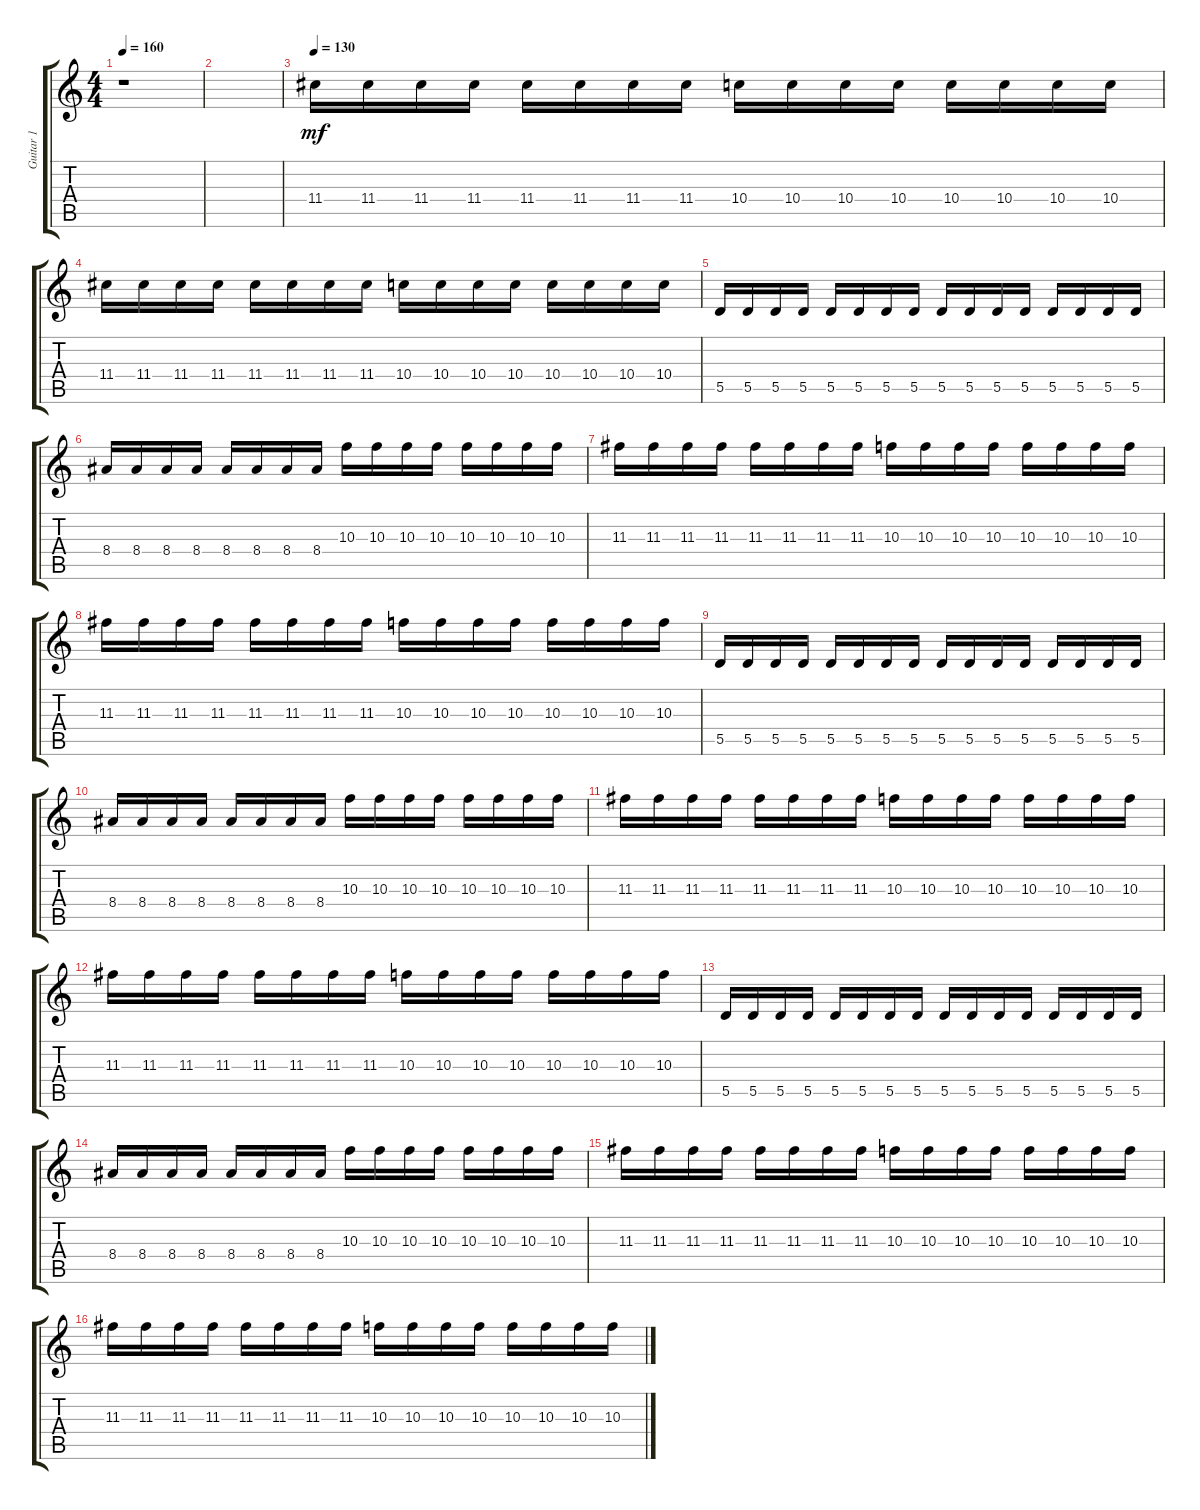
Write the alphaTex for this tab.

\track ("Guitar 1" "Guitar 1") {instrument overdrivenguitar}
\staff {score tabs}
\tuning (E4 B3 G3 D3 A2 E2) {hide}
\ts (4 4)
\tempo 160
\clef g2
\ks c
r.1{dy mf} |
|
\tempo 130
11.4.16 11.4.16 11.4.16 11.4.16 11.4.16 11.4.16 11.4.16 11.4.16 10.4.16 10.4.16 10.4.16 10.4.16 10.4.16 10.4.16 10.4.16 10.4.16 |
11.4.16 11.4.16 11.4.16 11.4.16 11.4.16 11.4.16 11.4.16 11.4.16 10.4.16 10.4.16 10.4.16 10.4.16 10.4.16 10.4.16 10.4.16 10.4.16 |
5.5.16 5.5.16 5.5.16 5.5.16 5.5.16 5.5.16 5.5.16 5.5.16 5.5.16 5.5.16 5.5.16 5.5.16 5.5.16 5.5.16 5.5.16 5.5.16 |
8.4.16 8.4.16 8.4.16 8.4.16 8.4.16 8.4.16 8.4.16 8.4.16 10.3.16 10.3.16 10.3.16 10.3.16 10.3.16 10.3.16 10.3.16 10.3.16 |
11.3.16 11.3.16 11.3.16 11.3.16 11.3.16 11.3.16 11.3.16 11.3.16 10.3.16 10.3.16 10.3.16 10.3.16 10.3.16 10.3.16 10.3.16 10.3.16 |
11.3.16 11.3.16 11.3.16 11.3.16 11.3.16 11.3.16 11.3.16 11.3.16 10.3.16 10.3.16 10.3.16 10.3.16 10.3.16 10.3.16 10.3.16 10.3.16 |
5.5.16 5.5.16 5.5.16 5.5.16 5.5.16 5.5.16 5.5.16 5.5.16 5.5.16 5.5.16 5.5.16 5.5.16 5.5.16 5.5.16 5.5.16 5.5.16 |
8.4.16 8.4.16 8.4.16 8.4.16 8.4.16 8.4.16 8.4.16 8.4.16 10.3.16 10.3.16 10.3.16 10.3.16 10.3.16 10.3.16 10.3.16 10.3.16 |
11.3.16 11.3.16 11.3.16 11.3.16 11.3.16 11.3.16 11.3.16 11.3.16 10.3.16 10.3.16 10.3.16 10.3.16 10.3.16 10.3.16 10.3.16 10.3.16 |
11.3.16 11.3.16 11.3.16 11.3.16 11.3.16 11.3.16 11.3.16 11.3.16 10.3.16 10.3.16 10.3.16 10.3.16 10.3.16 10.3.16 10.3.16 10.3.16 |
5.5.16 5.5.16 5.5.16 5.5.16 5.5.16 5.5.16 5.5.16 5.5.16 5.5.16 5.5.16 5.5.16 5.5.16 5.5.16 5.5.16 5.5.16 5.5.16 |
8.4.16 8.4.16 8.4.16 8.4.16 8.4.16 8.4.16 8.4.16 8.4.16 10.3.16 10.3.16 10.3.16 10.3.16 10.3.16 10.3.16 10.3.16 10.3.16 |
11.3.16 11.3.16 11.3.16 11.3.16 11.3.16 11.3.16 11.3.16 11.3.16 10.3.16 10.3.16 10.3.16 10.3.16 10.3.16 10.3.16 10.3.16 10.3.16 |
11.3.16 11.3.16 11.3.16 11.3.16 11.3.16 11.3.16 11.3.16 11.3.16 10.3.16 10.3.16 10.3.16 10.3.16 10.3.16 10.3.16 10.3.16 10.3.16
